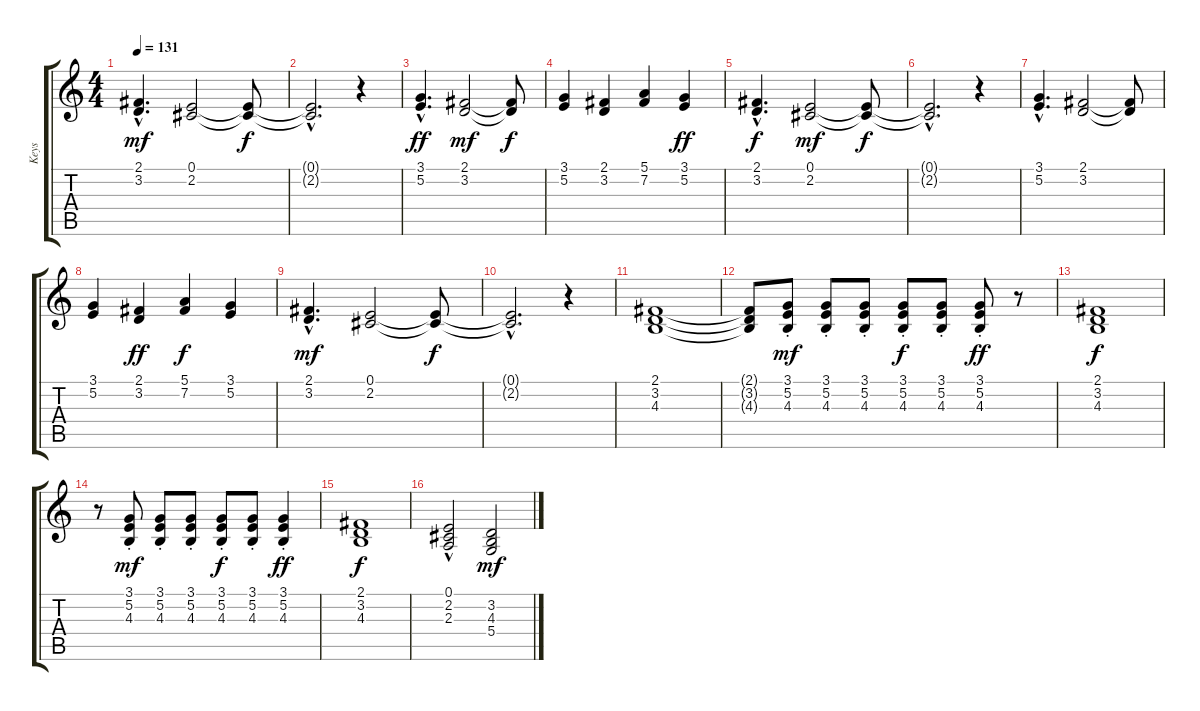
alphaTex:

\track ("Keys" "Keys") {instrument electricpiano1}
\staff {score tabs}
\tuning (E4 B3 G3 D3 A2 E2) {hide}
\ts (4 4)
\tempo 131
\clef g2
\ks c
(2.1{hac} 3.2{hac}).4{d dy mf} (0.1 2.2).2 (0.1{t} 2.2{t}).8{dy f} |
(0.1{hac t} 2.2{hac t}).2{d} r.4 |
(3.1{hac} 5.2{hac}).4{d dy ff} (2.1 3.2).2{dy mf} (2.1{t} 3.2{t}).8{dy f} |
(3.1 5.2).4 (2.1 3.2).4 (5.1 7.2).4 (3.1 5.2).4{dy ff} |
(2.1{hac} 3.2{hac}).4{d dy f} (0.1 2.2).2{dy mf} (0.1{t} 2.2{t}).8{dy f} |
(0.1{hac t} 2.2{hac t}).2{d} r.4 |
(3.1{hac} 5.2{hac}).4{d} (2.1 3.2).2 (2.1{t} 3.2{t}).8 |
(3.1 5.2).4 (2.1 3.2).4{dy ff} (5.1 7.2).4{dy f} (3.1 5.2).4 |
(2.1{hac} 3.2{hac}).4{d dy mf} (0.1 2.2).2 (0.1{t} 2.2{t}).8{dy f} |
(0.1{hac t} 2.2{hac t}).2{d} r.4 |
(2.1 3.2 4.3).1 |
(2.1{t} 3.2{t} 4.3{t}).8 (3.1{st} 5.2{st} 4.3{st}).8{dy mf} (3.1{st} 5.2{st} 4.3{st}).8 (3.1{st} 5.2{st} 4.3{st}).8 (3.1{st} 5.2{st} 4.3{st}).8{dy f} (3.1{st} 5.2{st} 4.3{st}).8 (3.1{st} 5.2{st} 4.3{st}).8{dy ff} r.8 |
(2.1 3.2 4.3).1{dy f} |
r.8 (3.1{st} 5.2{st} 4.3{st}).8{dy mf} (3.1{st} 5.2{st} 4.3{st}).8 (3.1{st} 5.2{st} 4.3{st}).8 (3.1{st} 5.2{st} 4.3{st}).8{dy f} (3.1{st} 5.2{st} 4.3{st}).8 (3.1{st} 5.2{st} 4.3{st}).4{dy ff} |
(2.1 3.2 4.3).1{dy f} |
(0.1{hac} 2.2{hac} 2.3).2 (3.2 4.3 5.4).2{dy mf}
